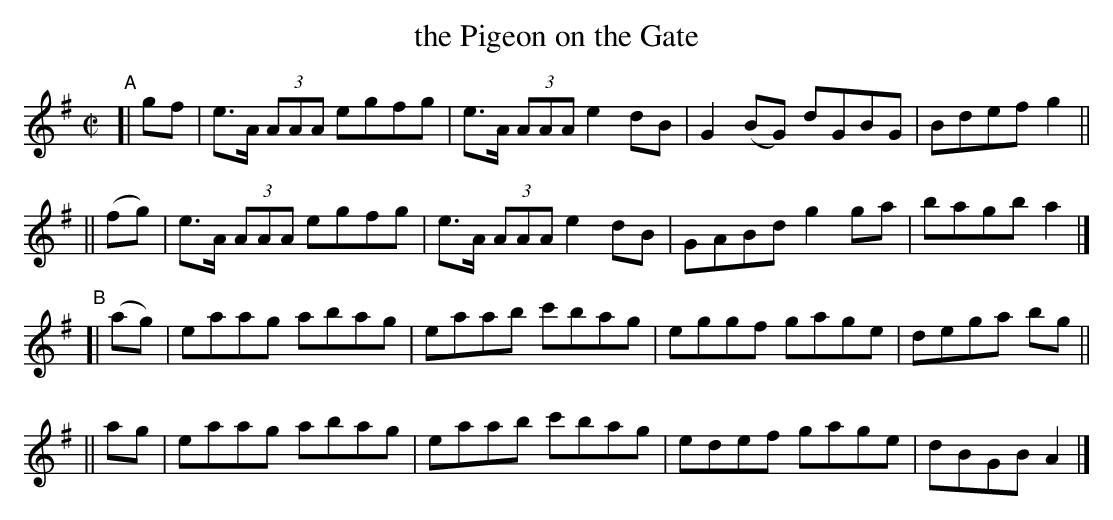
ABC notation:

X:1
T: the Pigeon on the Gate
M: C|
L: 1/8
K: Ador
"^A"\
[| gf | e>A (3AAA egfg | e>A (3AAA e2dB | G2(BG) dGBG | Bdef g2 ||
||(fg)| e>A (3AAA egfg | e>A (3AAA e2dB | GABd   g2ga | bagb a2 |]
"^B"\
[|(ag)| eaag abag | eaab c'bag | eggf gage | dega bg ||
|| ag | eaag abag | eaab c'bag | edef gage | dBGB A2 |]
